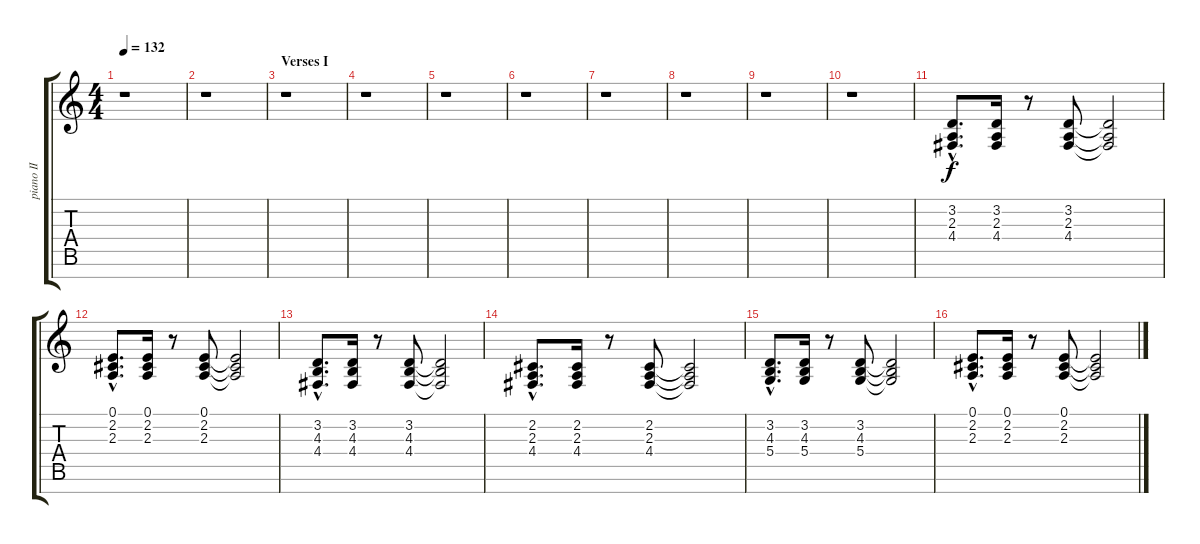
\track ("piano II" "piano II") {instrument honkytonkpiano}
\staff {score tabs}
\tuning (E4 B3 G3 D3 A2 E2 B1) {hide}
\ts (4 4)
\tempo 132
\clef g2
\ks c
r.1{dy f} |
r.1 |
\section ("" "Verses I")
r.1 |
r.1 |
r.1 |
r.1 |
r.1 |
r.1 |
r.1 |
r.1 |
(3.2{hac} 2.3{hac} 4.4{hac}).8{d} (3.2 2.3 4.4).16 r.8 (3.2 2.3 4.4).8 (3.2{t} 2.3{t} 4.4{t}).2 |
(0.1{hac} 2.2{hac} 2.3{hac}).8{d} (0.1 2.2 2.3).16 r.8 (0.1 2.2 2.3).8 (0.1{t} 2.2{t} 2.3{t}).2 |
(3.2{hac} 4.3{hac} 4.4{hac}).8{d} (3.2 4.3 4.4).16 r.8 (3.2 4.3 4.4).8 (3.2{t} 4.3{t} 4.4{t}).2 |
(2.2{hac} 2.3{hac} 4.4{hac}).8{d} (2.2 2.3 4.4).16 r.8 (2.2 2.3 4.4).8 (2.2{t} 2.3{t} 4.4{t}).2 |
(3.2{hac} 4.3{hac} 5.4{hac}).8{d} (3.2 4.3 5.4).16 r.8 (3.2 4.3 5.4).8 (3.2{t} 4.3{t} 5.4{t}).2 |
(0.1{hac} 2.2{hac} 2.3{hac}).8{d} (0.1 2.2 2.3).16 r.8 (0.1 2.2 2.3).8 (0.1{t} 2.2{t} 2.3{t}).2
